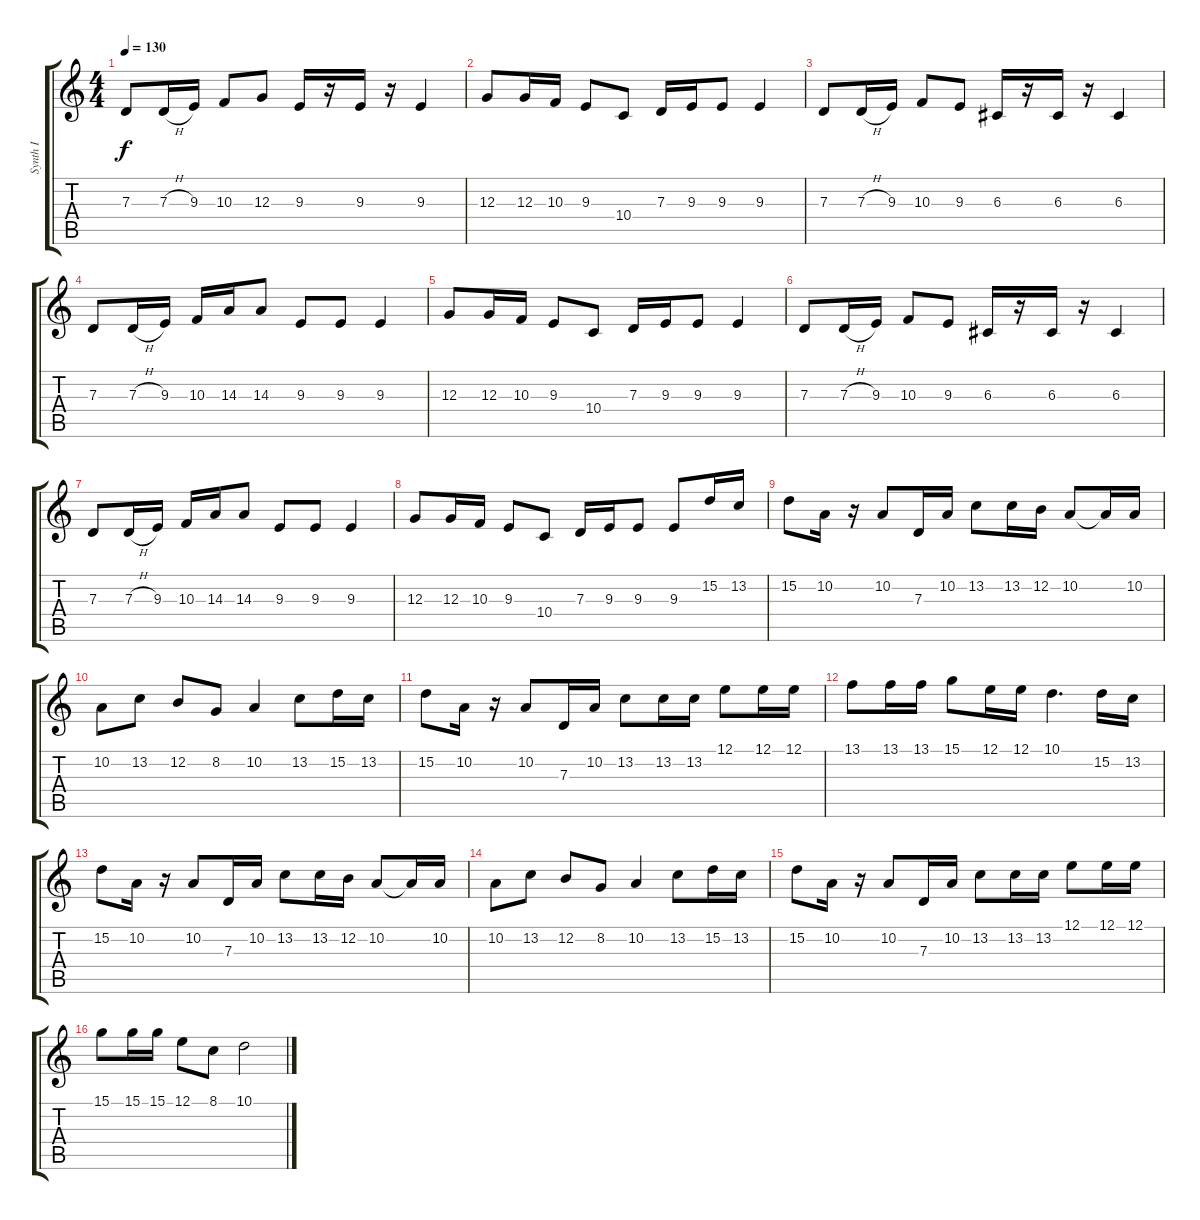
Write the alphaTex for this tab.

\track ("Synth I" "Synth I") {instrument sopranosax}
\staff {score tabs}
\tuning (E4 B3 G3 D3 A2 E2) {hide}
\ts (4 4)
\tempo 130
\clef g2
\ks c
7.3.8{dy f} 7.3{h}.16 9.3.16 10.3.8 12.3.8 9.3.16 r.16 9.3.16 r.16 9.3.4 |
12.3.8 12.3.16 10.3.16 9.3.8 10.4.8 7.3.16 9.3.16 9.3.8 9.3.4 |
7.3.8 7.3{h}.16 9.3.16 10.3.8 9.3.8 6.3.16 r.16 6.3.16 r.16 6.3.4 |
7.3.8 7.3{h}.16 9.3.16 10.3.16 14.3.16 14.3.8 9.3.8 9.3.8 9.3.4 |
12.3.8 12.3.16 10.3.16 9.3.8 10.4.8 7.3.16 9.3.16 9.3.8 9.3.4 |
7.3.8 7.3{h}.16 9.3.16 10.3.8 9.3.8 6.3.16 r.16 6.3.16 r.16 6.3.4 |
7.3.8 7.3{h}.16 9.3.16 10.3.16 14.3.16 14.3.8 9.3.8 9.3.8 9.3.4 |
12.3.8 12.3.16 10.3.16 9.3.8 10.4.8 7.3.16 9.3.16 9.3.8 9.3.8 15.2.16{volume 13 instrument flute} 13.2.16 |
15.2.8 10.2.16 r.16 10.2.8 7.3.16 10.2.16 13.2.8 13.2.16 12.2.16 10.2.8 10.2{t}.16 10.2.16 |
10.2.8 13.2.8 12.2.8 8.2.8 10.2.4 13.2.8 15.2.16 13.2.16 |
15.2.8 10.2.16 r.16 10.2.8 7.3.16 10.2.16 13.2.8 13.2.16 13.2.16 12.1.8 12.1.16 12.1.16 |
13.1.8 13.1.16 13.1.16 15.1.8 12.1.16 12.1.16 10.1.4{d} 15.2.16 13.2.16 |
15.2.8 10.2.16 r.16 10.2.8 7.3.16 10.2.16 13.2.8 13.2.16 12.2.16 10.2.8 10.2{t}.16 10.2.16 |
10.2.8 13.2.8 12.2.8 8.2.8 10.2.4 13.2.8 15.2.16 13.2.16 |
15.2.8 10.2.16 r.16 10.2.8 7.3.16 10.2.16 13.2.8 13.2.16 13.2.16 12.1.8 12.1.16 12.1.16 |
15.1.8 15.1.16 15.1.16 12.1.8 8.1.8 10.1.2
